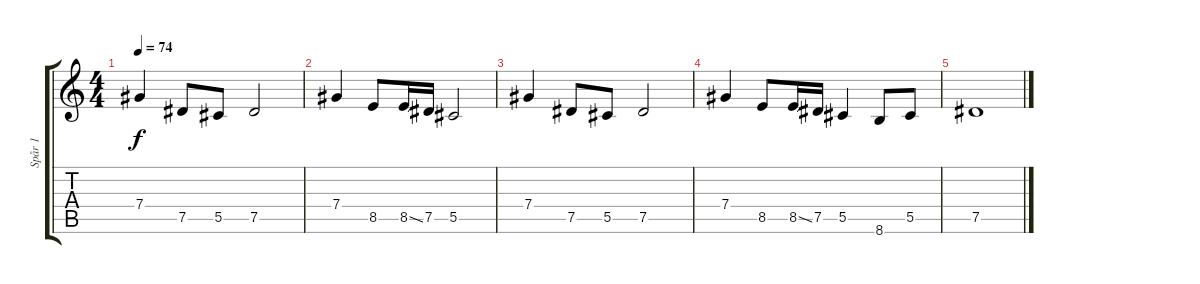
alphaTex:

\track ("Spår 1" "Spår 1") {instrument distortionguitar}
\staff {score tabs}
\tuning (Eb4 Bb3 Gb3 Db3 Ab2 Eb2) {hide}
\ts (4 4)
\tempo 74
\clef g2
\ks c
7.4.4{dy f instrument distortionguitar} 7.5.8 5.5.8 7.5.2 |
7.4.4 8.5.8 8.5{ss}.16 7.5.16 5.5.2 |
7.4.4 7.5.8 5.5.8 7.5.2 |
7.4.4 8.5.8 8.5{ss}.16 7.5.16 5.5.4 8.6.8 5.5.8 |
7.5.1
